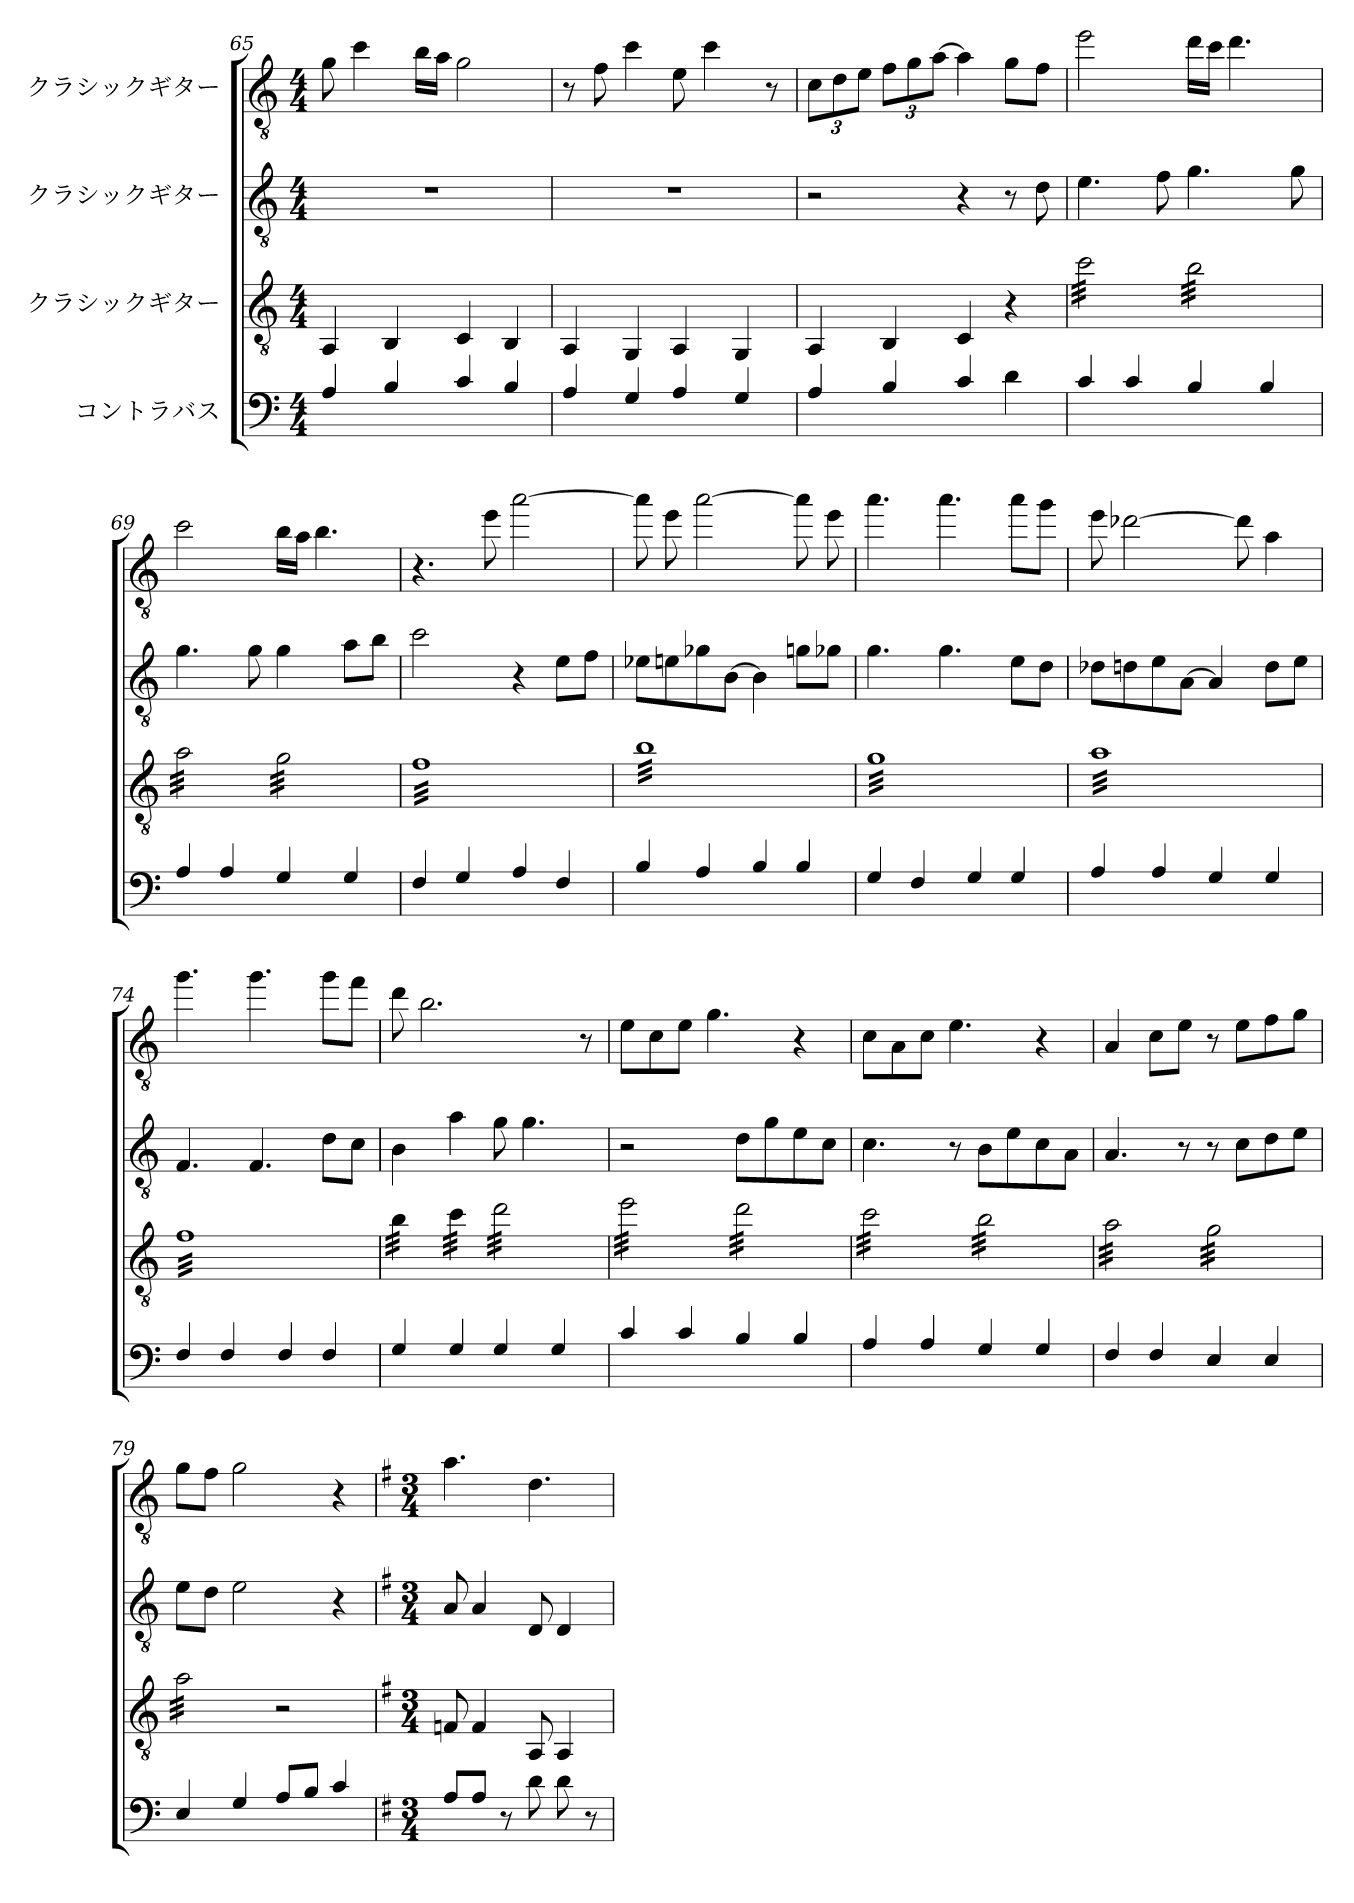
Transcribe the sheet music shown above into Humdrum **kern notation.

**kern	**kern	**kern	**kern
*part4	*part3	*part2	*part1
*staff4	*staff3	*staff2	*staff1
*I"コントラバス	*I"クラシックギター	*I"クラシックギター	*I"クラシックギター
*clefF4	*clefGv2	*clefGv2	*clefGv2
*ITrd7c12	*	*	*
*k[]	*k[]	*k[]	*k[]
*M4/4	*M4/4	*M4/4	*M4/4
=65	=65	=65	=65
4AA/	4AA/	1r	8g\
.	.	.	4cc\
4BB/	4BB/	.	.
.	.	.	16b\LL
.	.	.	16a\JJ
4C/	4C/	.	2g\
4BB/	4BB/	.	.
=66	=66	=66	=66
4AA/	4AA/	1r	8r
.	.	.	8f\
4GG/	4GG/	.	4cc\
4AA/	4AA/	.	8e\
.	.	.	4cc\
4GG/	4GG/	.	.
.	.	.	8r
=67	=67	=67	=67
*	*	*	*Xbrackettup
4AA/	4AA/	2r	12c\L
.	.	.	12d\
.	.	.	12e\J
4BB/	4BB/	.	12f\L
.	.	.	12g\
.	.	.	[12a\J
4C/	4C/	4r	4a\]
4D\	4r	8r	8g\L
.	.	8d\	8f\J
!!LO:LB:g=z
=68	=68	=68	=68
*	*tremolo	*	*
4C/	32cc\LLL	4.e\	2ee\
.	32cc\	.	.
.	32cc\	.	.
.	32cc\	.	.
.	32cc\	.	.
.	32cc\	.	.
.	32cc\	.	.
.	32cc\	.	.
4C/	32cc\	.	.
.	32cc\	.	.
.	32cc\	.	.
.	32cc\	.	.
.	32cc\	8f\	.
.	32cc\	.	.
.	32cc\	.	.
.	32cc\JJJ	.	.
4BB/	32b\LLL	4.g\	16ddi\LL
.	32b\	.	.
.	32b\	.	16cci\JJ
.	32b\	.	.
.	32b\	.	4.ddi\
.	32b\	.	.
.	32b\	.	.
.	32b\	.	.
4BB/	32b\	.	.
.	32b\	.	.
.	32b\	.	.
.	32b\	.	.
.	32b\	8g\	.
.	32b\	.	.
.	32b\	.	.
.	32b\JJJ	.	.
=69	=69	=69	=69
4AA/	32a\LLL	4.g\	2cc\
.	32a\	.	.
.	32a\	.	.
.	32a\	.	.
.	32a\	.	.
.	32a\	.	.
.	32a\	.	.
.	32a\	.	.
4AA/	32a\	.	.
.	32a\	.	.
.	32a\	.	.
.	32a\	.	.
.	32a\	8g\	.
.	32a\	.	.
.	32a\	.	.
.	32a\JJJ	.	.
4GG/	32g\LLL	4g\	16b\LL
.	32g\	.	.
.	32g\	.	16a\JJ
.	32g\	.	.
.	32g\	.	4.b\
.	32g\	.	.
.	32g\	.	.
.	32g\	.	.
4GG/	32g\	8a\L	.
.	32g\	.	.
.	32g\	.	.
.	32g\	.	.
.	32g\	8b\J	.
.	32g\	.	.
.	32g\	.	.
.	32g\JJJ	.	.
=70	=70	=70	=70
4FF/	32fLLL	2cc\	4.r
.	32f	.	.
.	32f	.	.
.	32f	.	.
.	32f	.	.
.	32f	.	.
.	32f	.	.
.	32f	.	.
4GG/	32f	.	.
.	32f	.	.
.	32f	.	.
.	32f	.	.
.	32f	.	8eei\
.	32f	.	.
.	32f	.	.
.	32f	.	.
4AA/	32f	4r	[2aai\
.	32f	.	.
.	32f	.	.
.	32f	.	.
.	32f	.	.
.	32f	.	.
.	32f	.	.
.	32f	.	.
4FF/	32f	8e\L	.
.	32f	.	.
.	32f	.	.
.	32f	.	.
.	32f	8f\J	.
.	32f	.	.
.	32f	.	.
.	32fJJJ	.	.
=71	=71	=71	=71
4BB/	32bLLL	8e-X\L	8aai\]
.	32b	.	.
.	32b	.	.
.	32b	.	.
.	32b	8en\	8eei\
.	32b	.	.
.	32b	.	.
.	32b	.	.
4AA/	32b	8g-X\	[2aai\
.	32b	.	.
.	32b	.	.
.	32b	.	.
.	32b	[8B\J	.
.	32b	.	.
.	32b	.	.
.	32b	.	.
4BB/	32b	4B\]	.
.	32b	.	.
.	32b	.	.
.	32b	.	.
.	32b	.	.
.	32b	.	.
.	32b	.	.
.	32b	.	.
4BB/	32b	8gn\L	8aai\]
.	32b	.	.
.	32b	.	.
.	32b	.	.
.	32b	8g-X\J	8eei\
.	32b	.	.
.	32b	.	.
.	32bJJJ	.	.
=72	=72	=72	=72
4GG/	32gLLL	4.g\	4.aai\
.	32g	.	.
.	32g	.	.
.	32g	.	.
.	32g	.	.
.	32g	.	.
.	32g	.	.
.	32g	.	.
4FF/	32g	.	.
.	32g	.	.
.	32g	.	.
.	32g	.	.
.	32g	4.g\	4.aai\
.	32g	.	.
.	32g	.	.
.	32g	.	.
4GG/	32g	.	.
.	32g	.	.
.	32g	.	.
.	32g	.	.
.	32g	.	.
.	32g	.	.
.	32g	.	.
.	32g	.	.
4GG/	32g	8e\L	8aai\L
.	32g	.	.
.	32g	.	.
.	32g	.	.
.	32g	8d\J	8ggi\J
.	32g	.	.
.	32g	.	.
.	32gJJJ	.	.
!!LO:LB:g=z
=73	=73	=73	=73
4AA/	32aLLL	8d-X\L	8eei\
.	32a	.	.
.	32a	.	.
.	32a	.	.
.	32a	8dn\	[2dd-Xi\
.	32a	.	.
.	32a	.	.
.	32a	.	.
4AA/	32a	8e\	.
.	32a	.	.
.	32a	.	.
.	32a	.	.
.	32a	[8A\J	.
.	32a	.	.
.	32a	.	.
.	32a	.	.
4GG/	32a	4A/]	.
.	32a	.	.
.	32a	.	.
.	32a	.	.
.	32a	.	8dd-i\]
.	32a	.	.
.	32a	.	.
.	32a	.	.
4GG/	32a	8d\L	4ai\
.	32a	.	.
.	32a	.	.
.	32a	.	.
.	32a	8e\J	.
.	32a	.	.
.	32a	.	.
.	32aJJJ	.	.
=74	=74	=74	=74
4FF/	32fLLL	4.F/	4.gg\
.	32f	.	.
.	32f	.	.
.	32f	.	.
.	32f	.	.
.	32f	.	.
.	32f	.	.
.	32f	.	.
4FF/	32f	.	.
.	32f	.	.
.	32f	.	.
.	32f	.	.
.	32f	4.F/	4.gg\
.	32f	.	.
.	32f	.	.
.	32f	.	.
4FF/	32f	.	.
.	32f	.	.
.	32f	.	.
.	32f	.	.
.	32f	.	.
.	32f	.	.
.	32f	.	.
.	32f	.	.
4FF/	32f	8d\L	8gg\L
.	32f	.	.
.	32f	.	.
.	32f	.	.
.	32f	8c\J	8ff\J
.	32f	.	.
.	32f	.	.
.	32fJJJ	.	.
=75	=75	=75	=75
4GG/	32b\LLL	4B\	8dd\
.	32b\	.	.
.	32b\	.	.
.	32b\	.	.
.	32b\	.	2.b\
.	32b\	.	.
.	32b\	.	.
.	32b\JJJ	.	.
4GG/	32cc\LLL	4a\	.
.	32cc\	.	.
.	32cc\	.	.
.	32cc\	.	.
.	32cc\	.	.
.	32cc\	.	.
.	32cc\	.	.
.	32cc\JJJ	.	.
4GG/	32dd\LLL	8g\	.
.	32dd\	.	.
.	32dd\	.	.
.	32dd\	.	.
.	32dd\	4.g\	.
.	32dd\	.	.
.	32dd\	.	.
.	32dd\	.	.
4GG/	32dd\	.	.
.	32dd\	.	.
.	32dd\	.	.
.	32dd\	.	.
.	32dd\	.	8r
.	32dd\	.	.
.	32dd\	.	.
.	32dd\JJJ	.	.
=76	=76	=76	=76
4C/	32ee\LLL	2r	8e\L
.	32ee\	.	.
.	32ee\	.	.
.	32ee\	.	.
.	32ee\	.	8c\
.	32ee\	.	.
.	32ee\	.	.
.	32ee\	.	.
4C/	32ee\	.	8e\J
.	32ee\	.	.
.	32ee\	.	.
.	32ee\	.	.
.	32ee\	.	4.g\
.	32ee\	.	.
.	32ee\	.	.
.	32ee\JJJ	.	.
4BB/	32dd\LLL	8d\L	.
.	32dd\	.	.
.	32dd\	.	.
.	32dd\	.	.
.	32dd\	8g\	.
.	32dd\	.	.
.	32dd\	.	.
.	32dd\	.	.
4BB/	32dd\	8e\	4r
.	32dd\	.	.
.	32dd\	.	.
.	32dd\	.	.
.	32dd\	8c\J	.
.	32dd\	.	.
.	32dd\	.	.
.	32dd\JJJ	.	.
=77	=77	=77	=77
4AA/	32cc\LLL	4.c\	8c\L
.	32cc\	.	.
.	32cc\	.	.
.	32cc\	.	.
.	32cc\	.	8A\
.	32cc\	.	.
.	32cc\	.	.
.	32cc\	.	.
4AA/	32cc\	.	8c\J
.	32cc\	.	.
.	32cc\	.	.
.	32cc\	.	.
.	32cc\	8r	4.e\
.	32cc\	.	.
.	32cc\	.	.
.	32cc\JJJ	.	.
4GG/	32b\LLL	8B\L	.
.	32b\	.	.
.	32b\	.	.
.	32b\	.	.
.	32b\	8e\	.
.	32b\	.	.
.	32b\	.	.
.	32b\	.	.
4GG/	32b\	8c\	4r
.	32b\	.	.
.	32b\	.	.
.	32b\	.	.
.	32b\	8A\J	.
.	32b\	.	.
.	32b\	.	.
.	32b\JJJ	.	.
!!LO:PB:g=z
=78	=78	=78	=78
4FF/	32a\LLL	4.A/	4A/
.	32a\	.	.
.	32a\	.	.
.	32a\	.	.
.	32a\	.	.
.	32a\	.	.
.	32a\	.	.
.	32a\	.	.
4FF/	32a\	.	8c\L
.	32a\	.	.
.	32a\	.	.
.	32a\	.	.
.	32a\	8r	8e\J
.	32a\	.	.
.	32a\	.	.
.	32a\JJJ	.	.
4EE/	32g\LLL	8r	8r
.	32g\	.	.
.	32g\	.	.
.	32g\	.	.
.	32g\	8c\L	8e\L
.	32g\	.	.
.	32g\	.	.
.	32g\	.	.
4EE/	32g\	8d\	8f\
.	32g\	.	.
.	32g\	.	.
.	32g\	.	.
.	32g\	8e\J	8g\J
.	32g\	.	.
.	32g\	.	.
.	32g\JJJ	.	.
=79	=79	=79	=79
4EE/	32a\LLL	8e\L	8g\L
.	32a\	.	.
.	32a\	.	.
.	32a\	.	.
.	32a\	8d\J	8f\J
.	32a\	.	.
.	32a\	.	.
.	32a\	.	.
4GG/	32a\	2e\	2g\
.	32a\	.	.
.	32a\	.	.
.	32a\	.	.
.	32a\	.	.
.	32a\	.	.
.	32a\	.	.
.	32a\JJJ	.	.
*	*Xtremolo	*	*
8AA/L	2r	.	.
8BB/J	.	.	.
4C/	.	4r	4r
=80	=80	=80	=80
*k[f#]	*k[f#]	*k[f#]	*k[f#]
*M3/4	*M3/4	*M3/4	*M3/4
8AA/L	8Fn/	8A/	4.a\
8AA/J	4F/	4A/	.
8r	.	.	.
8D\	8AA/	8D/	4.d\
8D\	4AA/	4D/	.
8r	.	.	.
=	=	=	=
*-	*-	*-	*-
